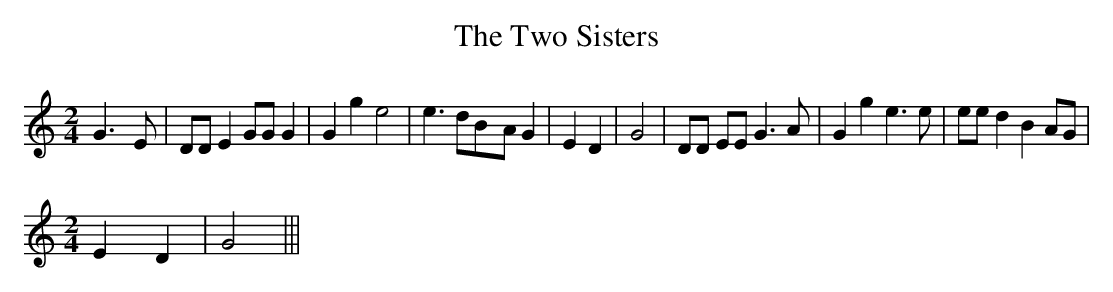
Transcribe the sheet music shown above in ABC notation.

X:1
T:The Two Sisters
M:2/4
L:1/8
K:C
 G3- E| DD E2 GG G2| G2 g2 e4| e3 dB-A G2| E2 D2| G4| DD EE G3 A| G2 g2 e3 e|\
 ee d2 B2 AG|
M:2/4
 E2 D2| G4|||
